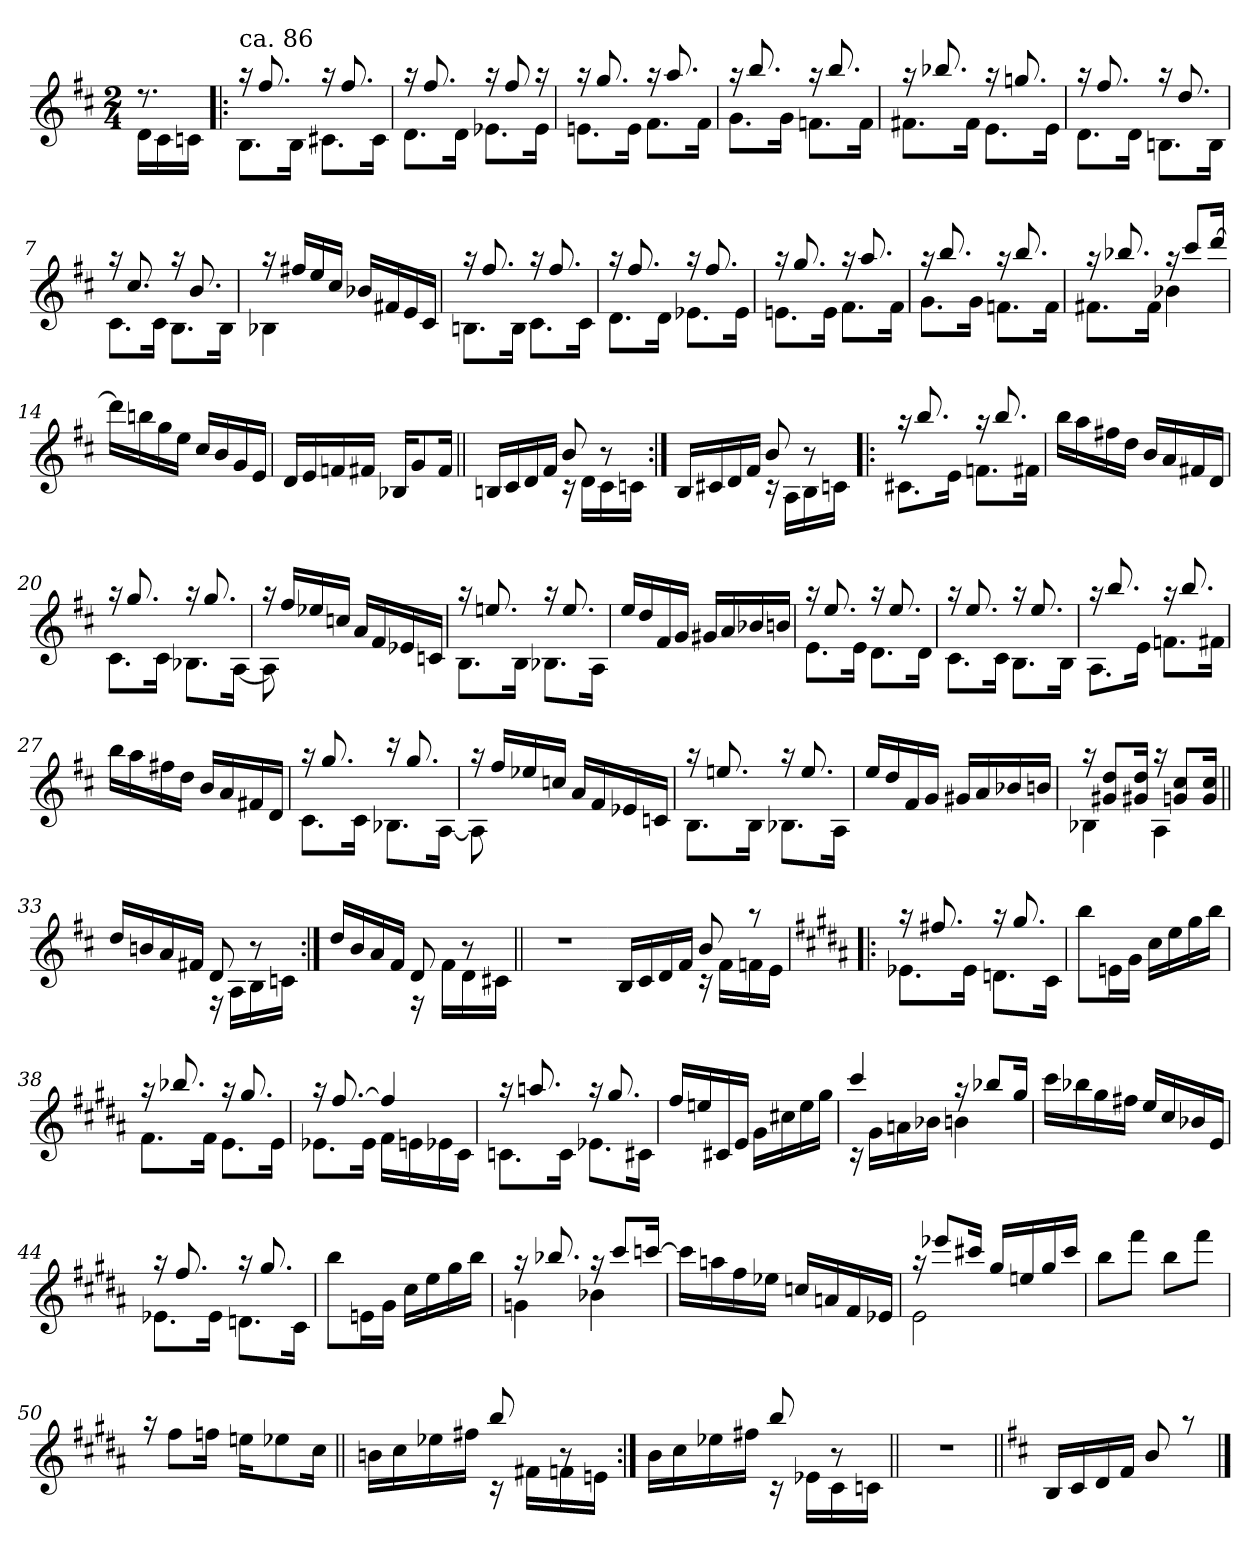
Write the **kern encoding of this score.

**kern
*part1
*staff1
*clefG2
*k[f#c#]
*D:
*M2/4
=
*^
8.r	16d\LL
.	16c#\
.	16cn\JJ
=1!|:	=1!|:
*	*^
!LO:TX:a:t=ca. 86	!	!
16raa	8.B\L	4ryy
8.ff#/	.	.
.	16B\Jk	.
16raa	8.c#X\L	4ryy
8.ff#/	.	.
.	16c#\Jk	.
=2	=2	=2
16raa	8.d\L	4ryy
8.ff#/	.	.
.	16d\Jk	.
16raa	8.e-X\L	4ryy
8ff#/	.	.
16raa	16e-\Jk	.
=3	=3	=3
16raa	8.en\L	4ryy
8.gg/	.	.
.	16e\Jk	.
16raa	8.f#\L	4ryy
8.aa/	.	.
.	16f#\Jk	.
!!LO:LB:g=z	!!	!!
=4	=4	=4
16raa	8.g\L	4ryy
8.bb/	.	.
.	16g\Jk	.
16raa	8.fn\L	4ryy
8.bb/	.	.
.	16f\Jk	.
=5	=5	=5
16raa	8.f#X\L	4ryy
8.bb-X/	.	.
.	16f#\Jk	.
16raa	8.e\L	4ryy
8.ggn/	.	.
.	16e\Jk	.
=6	=6	=6
16raa	8.d\L	4ryy
8.ff#/	.	.
.	16d\Jk	.
16raa	8.Bn\L	4ryy
8.dd/	.	.
.	16B\Jk	.
=7	=7	=7
16raa	8.c#\L	4ryy
8.cc#/	.	.
.	16c#\Jk	.
16raa	8.B\L	4ryy
8.b/	.	.
.	16B\Jk	.
!!LO:LB:g=z	!!	!!
=8	=8	=8
16raa	4B-X\	2ryy
16ff#X/LL	.	.
16ee/	.	.
16cc#/JJ	.	.
16b-X/LL	4ryy	.
16f#X/	.	.
16e/	.	.
16c#/JJ	.	.
=9	=9	=9
16raa	8.Bn\L	4ryy
8.ff#/	.	.
.	16B\Jk	.
16raa	8.c#\L	4ryy
8.ff#/	.	.
.	16c#\Jk	.
=10	=10	=10
16raa	8.d\L	4ryy
8.ff#/	.	.
.	16d\Jk	.
16raa	8.e-X\L	4ryy
8.ff#/	.	.
.	16e-\Jk	.
=11	=11	=11
16raa	8.en\L	4ryy
8.gg/	.	.
.	16e\Jk	.
16raa	8.f#\L	4ryy
8.aa/	.	.
.	16f#\Jk	.
!!LO:LB:g=z	!!	!!
=12	=12	=12
16raa	8.g\L	4ryy
8.bb/	.	.
.	16g\Jk	.
16raa	8.fn\L	4ryy
8.bb/	.	.
.	16f\Jk	.
=13	=13	=13
16raa	8.f#X\L	4ryy
8.bb-X/	.	.
.	16f#\Jk	.
16raa	4b-X\	4ryy
8ccc#/L	.	.
[>16ddd/Jk	.	.
*	*v	*v
=14	=14
16ddd\LL]	4ryy
16bbn\	.
16gg\	.
16ee\JJ	.
16cc#/LL	4ryy
16b/	.
16g/	.
16e/JJ	.
=15	=15
16d/LL	4ryy
16e/	.
16fn/	.
16f#X/JJ	.
16B-X/KL	4ryy
8g/	.
16f#/Jk	.
!!LO:LB:g=z	!!
=16||	=16||
*	*^
16Bn/LL	4ryy	2ryy
16c#/	.	.
16d/	.	.
16f#/JJ	.	.
8b/	16rc	.
.	16d\LL	.
8r	16c#\	.
.	16cn\JJ	.
=17:|!	=17:|!	=17:|!
16B/LL	4ryy	2ryy
16c#X/	.	.
16d/	.	.
16f#/JJ	.	.
8b/	16rc	.
.	16A\LL	.
8r	16B\	.
.	16cn\JJ	.
=18!|:	=18!|:	=18!|:
16raa	8.c#X\L	4ryy
8.bb/	.	.
.	16e\Jk	.
16raa	8.fn\L	4ryy
8.bb/	.	.
.	16f#X\Jk	.
*	*v	*v
=19	=19
16bb\LL	2ryy
16aa\	.
16ff#X\	.
16dd\JJ	.
16b/LL	.
16a/	.
16f#X/	.
16d/JJ	.
!!LO:LB:g=z	!!
=20	=20
*	*^
16raa	8.c#\L	4ryy
8.gg/	.	.
.	16c#\Jk	.
16raa	8.B-X\L	4ryy
8.gg/	.	.
.	[<16A\Jk	.
=21	=21	=21
16raa	8A\]	4ryy
16ff#/LL	.	.
16ee-X/	8ryy	.
16ccn/JJ	.	.
16a/LL	4ryy	4ryy
16f#/	.	.
16e-X/	.	.
16cn/JJ	.	.
=22	=22	=22
16raa	8.B\L	4ryy
8.een/	.	.
.	16B\Jk	.
16raa	8.B-X\L	4ryy
8.ee/	.	.
.	16A\Jk	.
*	*v	*v
=23	=23
16ee/LL	2ryy
16dd/	.
16f#/	.
16g/JJ	.
16g#X/LL	.
16a/	.
16b-X/	.
16bn/JJ	.
!!LO:LB:g=z	!!
=24	=24
*	*^
16raa	8.e\L	4ryy
8.ee/	.	.
.	16e\Jk	.
16raa	8.d\L	4ryy
8.ee/	.	.
.	16d\Jk	.
=25	=25	=25
16raa	8.c#\L	4ryy
8.ee/	.	.
.	16c#\Jk	.
16raa	8.B\L	4ryy
8.ee/	.	.
.	16B\Jk	.
=26	=26	=26
16raa	8.A\L	4ryy
8.bb/	.	.
.	16e\Jk	.
16raa	8.fn\L	4ryy
8.bb/	.	.
.	16f#X\Jk	.
*	*v	*v
=27	=27
16bb\LL	2ryy
16aa\	.
16ff#X\	.
16dd\JJ	.
16b/LL	.
16a/	.
16f#X/	.
16d/JJ	.
!!LO:PB:g=z	!!
=28	=28
*	*^
16raa	8.c#\L	4ryy
8.gg/	.	.
.	16c#\Jk	.
16r	8.B-X\L	4ryy
8.gg/	.	.
.	[<16A\Jk	.
=29	=29	=29
16raa	8A\]	4ryy
16ff#/LL	.	.
16ee-X/	8ryy	.
16ccn/JJ	.	.
16a/LL	4ryy	4ryy
16f#/	.	.
16e-X/	.	.
16cn/JJ	.	.
=30	=30	=30
16raa	8.B\L	4ryy
8.een/	.	.
.	16B\Jk	.
16raa	8.B-X\L	4ryy
8.ee/	.	.
.	16A\Jk	.
*	*v	*v
=31	=31
16ee/LL	2ryy
16dd/	.
16f#/	.
16g/JJ	.
16g#X/LL	.
16a/	.
16b-X/	.
16bn/JJ	.
!!LO:LB:g=z	!!
=32	=32
*	*^
16raa	4B-X\	4ryy
8g#X/ 8dd/L	.	.
16g#X/ 16dd/Jk	.	.
16raa	4A\	4ryy
8gn/ 8cc#/L	.	.
16g/ 16cc#/Jk	.	.
=33||	=33||	=33||
16dd/LL	4ryy	2ryy
16bn/	.	.
16a/	.	.
16f#X/JJ	.	.
8d/	16rF	.
.	16A\LL	.
8r	16B\	.
.	16cn\JJ	.
=34:|!	=34:|!	=34:|!
16dd/LL	4ryy	2ryy
16b/	.	.
16a/	.	.
16f#/JJ	.	.
8d/	16rF	.
.	16f#\LL	.
8r	16d\	.
.	16c#X\JJ	.
*v	*v	*v
=34X341||
2r
!!LO:LB:g=z
=35-
*^
*	*^
16B/LL	4ryy	2ryy
16c#/	.	.
16d/	.	.
16f#/JJ	.	.
8b/	16rc	.
.	16f#\LL	.
8raa	16fn\	.
.	16e\JJ	.
=36!|:	=36!|:	=36!|:
*k[f#c#g#d#a#]	*	*
*B:	*	*
16raa	8.e-X\L	4ryy
8.ff#X/	.	.
.	16e-\Jk	.
16raa	8.dn\L	4ryy
8.gg#/	.	.
.	16c#\Jk	.
*	*v	*v
=37	=37
8bb\L	2ryy
16en\L	.
16g#\JJ	.
16cc#\LL	.
16ee\	.
16gg#\	.
16bb\JJ	.
=38	=38
*	*^
16raa	8.f#\L	4ryy
8.bb-X/	.	.
.	16f#\Jk	.
16raa	8.e\L	4ryy
8.gg#/	.	.
.	16e\Jk	.
!!LO:LB:g=z	!!	!!
=39	=39	=39
16raa	8.e-X\L	2ryy
[>8.ff#/	.	.
.	16e-\Jk	.
4ff#/]	16f#\LL	.
.	16en\	.
.	16e-X\	.
.	16c#\JJ	.
=40	=40	=40
16raa	8.cn\L	2ryy
8.aan/	.	.
.	16c\Jk	.
16raa	8.e-X\L	.
8.gg#/	.	.
.	16c#X\Jk	.
*	*v	*v
=41	=41
16ff#/LL	2ryy
16een/	.
16c#X/	.
16e/JJ	.
16g#\LL	.
16cc#X\	.
16ee\	.
16gg#\JJ	.
=42	=42
*	*^
4ccc#/	16rc	2ryy
.	16g#\LL	.
.	16an\	.
.	16b-X\JJ	.
16raa	4bn\	.
8bb-X/L	.	.
16gg#/Jk	.	.
*	*v	*v
!!LO:LB:g=z
=43	=43
16ccc#\LL	2ryy
16bb-X\	.
16gg#\	.
16ff#X\JJ	.
16ee/LL	.
16cc#/	.
16b-X/	.
16e/JJ	.
=44	=44
*	*^
16raa	8.e-X\L	4ryy
8.ff#/	.	.
.	16e-\Jk	.
16raa	8.dn\L	4ryy
8.gg#/	.	.
.	16c#\Jk	.
*	*v	*v
=45	=45
8bb\L	2ryy
16en\L	.
16g#\JJ	.
16cc#\LL	.
16ee\	.
16gg#\	.
16bb\JJ	.
=46	=46
*	*^
16raa	4gn\	2ryy
8.bb-X/	.	.
16raa	4b-X\	.
8ccc#/L	.	.
[>16cccn/Jk	.	.
*	*v	*v
!!LO:LB:g=z
=47	=47
16cccn\LL]	4ryy
16aan\	.
16ff#\	.
16ee-X\JJ	.
16ccn/LL	4ryy
16an/	.
16f#/	.
16e-X/JJ	.
=48	=48
*	*^
16raa	2e\	2ryy
8eee-X/L	.	.
16ccc#X/Jk	.	.
16gg#/LL	.	.
16een/	.	.
16gg#/	.	.
16ccc#/JJ	.	.
*	*v	*v
=49	=49
8bb\L	2ryy
8fff#>\J	.
8bb>\L	.
8fff#>\J	.
=50	=50
16raa	2ryy
8ff#\L	.
16ffn\Jk	.
16een\KL	.
8ee-X\	.
16cc#\Jk	.
!!LO:LB:g=z	!!
=51||	=51||
*	*^
16bn\LL	4ryy	2ryy
16cc#\	.	.
16ee-X\	.	.
16ff#X\JJ	.	.
8bb/	16rc	.
.	16f#X\LL	.
8r	16fn\	.
.	16en\JJ	.
=52:|!	=52:|!	=52:|!
16b\LL	4ryy	2ryy
16cc#\	.	.
16ee-X\	.	.
16ff#X\JJ	.	.
8bb/	16rc	.
.	16e-X\LL	.
8r	16c#\	.
.	16cn\JJ	.
*v	*v	*v
=52X522||
2r
=53||
*k[f#c#]
*D:
*^
16B/LL	4B/yy
16c#/	.
16d/	.
16f#/JJ	.
8b/	8B/yy
8raa	8ryy
*v	*v
==
*-
